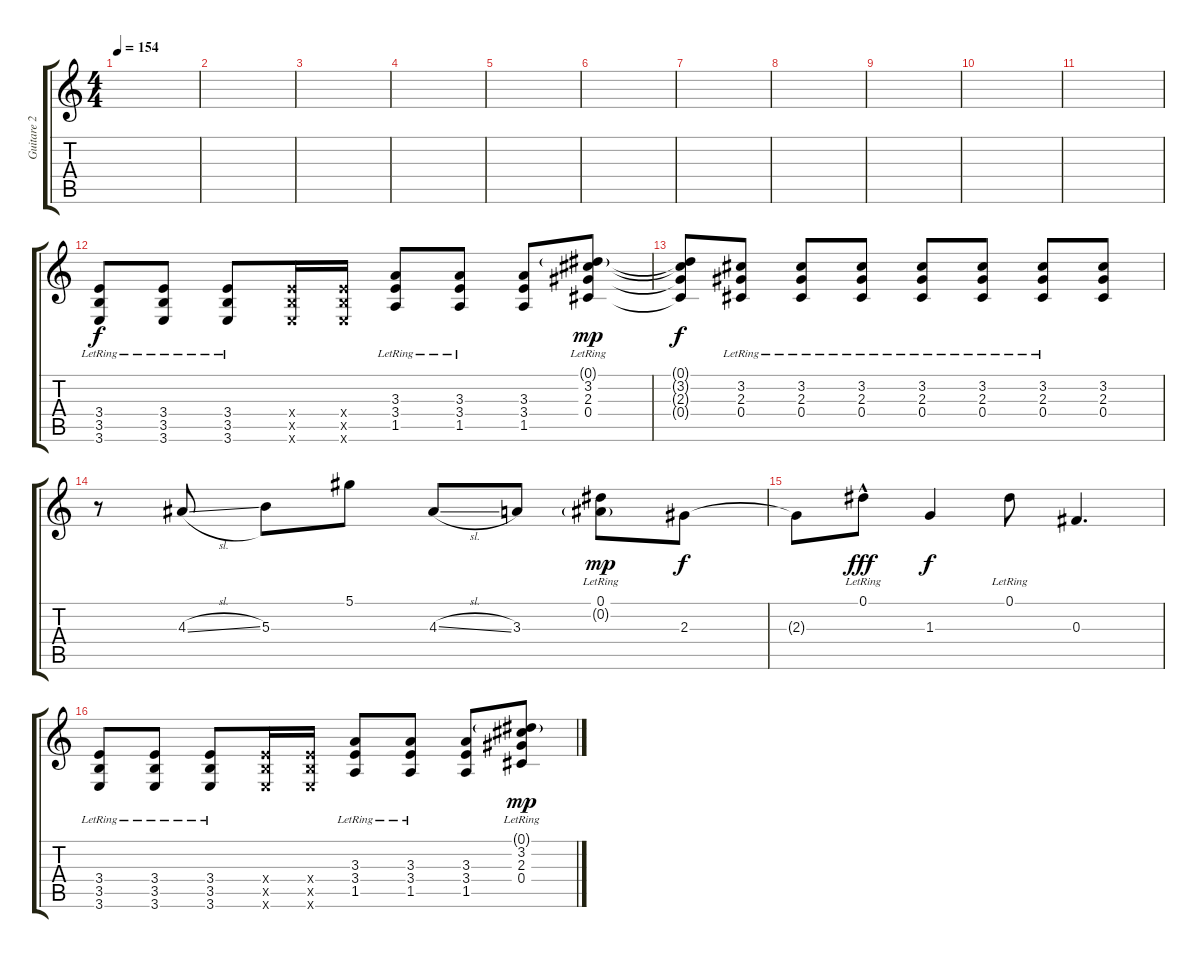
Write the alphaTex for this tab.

\track ("Guitare 2" "Guitare 2") {instrument overdrivenguitar}
\staff {score tabs}
\tuning (Eb4 Bb3 Gb3 Db3 Ab2 Db2) {hide}
\ts (4 4)
\tempo 154
\clef g2
\ks c
|
|
|
|
|
|
|
|
|
|
|
(3.4{lr} 3.5{lr} 3.6{lr}).8 (3.4{lr} 3.5{lr} 3.6{lr}).8 (3.4{lr} 3.5{lr} 3.6{lr}).8 (3.4{x} 3.5{x} 3.6{x}).16 (3.4{x} 3.5{x} 3.6{x}).16 (3.3 3.4{lr} 1.5{lr}).8 (3.3 3.4{lr} 1.5{lr}).8 (3.3 3.4 1.5).8 (0.1{g} 3.2{lr} 2.3{lr} 0.4{lr}).8{dy mp} |
(0.1{t} 3.2{t} 2.3{t} 0.4{t}).8{dy f} (3.2 2.3{lr} 0.4{lr}).8 (3.2{lr} 2.3{lr} 0.4{lr}).8 (3.2 2.3{lr} 0.4{lr}).8 (3.2{lr} 2.3{lr} 0.4{lr}).8 (3.2 2.3{lr} 0.4{lr}).8 (3.2{lr} 2.3{lr} 0.4{lr}).8 (3.2 2.3 0.4).8 |
r.8 4.3{sl}.8 5.3.8 5.1.8 4.3{sl}.8 3.3.8 (0.1{lr} 0.2{g}).8{dy mp} 2.3.8{dy f} |
2.3{t}.8 0.1{hac lr}.8{dy fff} 1.3.4{dy f} 0.1{lr}.8 0.3.4{d} |
(3.4{lr} 3.5{lr} 3.6{lr}).8 (3.4{lr} 3.5{lr} 3.6{lr}).8 (3.4{lr} 3.5{lr} 3.6{lr}).8 (3.4{x} 3.5{x} 3.6{x}).16 (3.4{x} 3.5{x} 3.6{x}).16 (3.3 3.4{lr} 1.5{lr}).8 (3.3 3.4{lr} 1.5{lr}).8 (3.3 3.4 1.5).8 (0.1{g} 3.2{lr} 2.3{lr} 0.4{lr}).8{dy mp}
